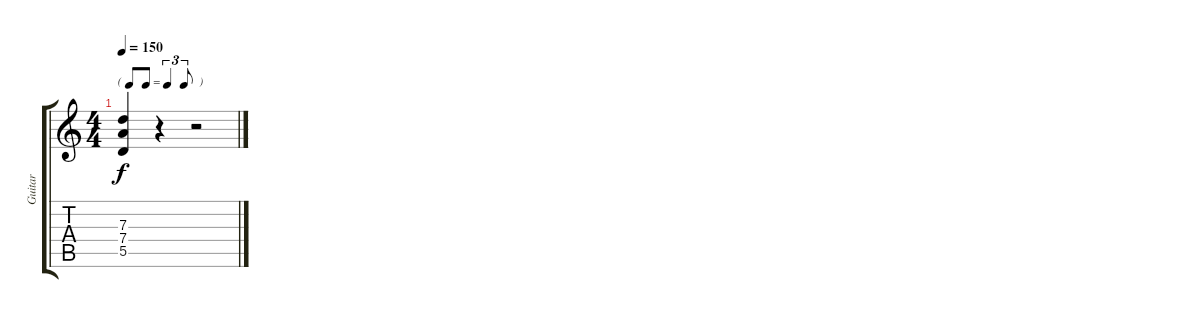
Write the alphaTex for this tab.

\track ("Guitar" "Guitar") {instrument overdrivenguitar}
\staff {score tabs}
\tuning (E4 B3 G3 D3 A2 E2) {hide}
\ts (4 4)
\tf triplet8th
\tempo 150
\clef g2
\ks c
(7.3 7.4 5.5).4{dy f} r.4 r.2
